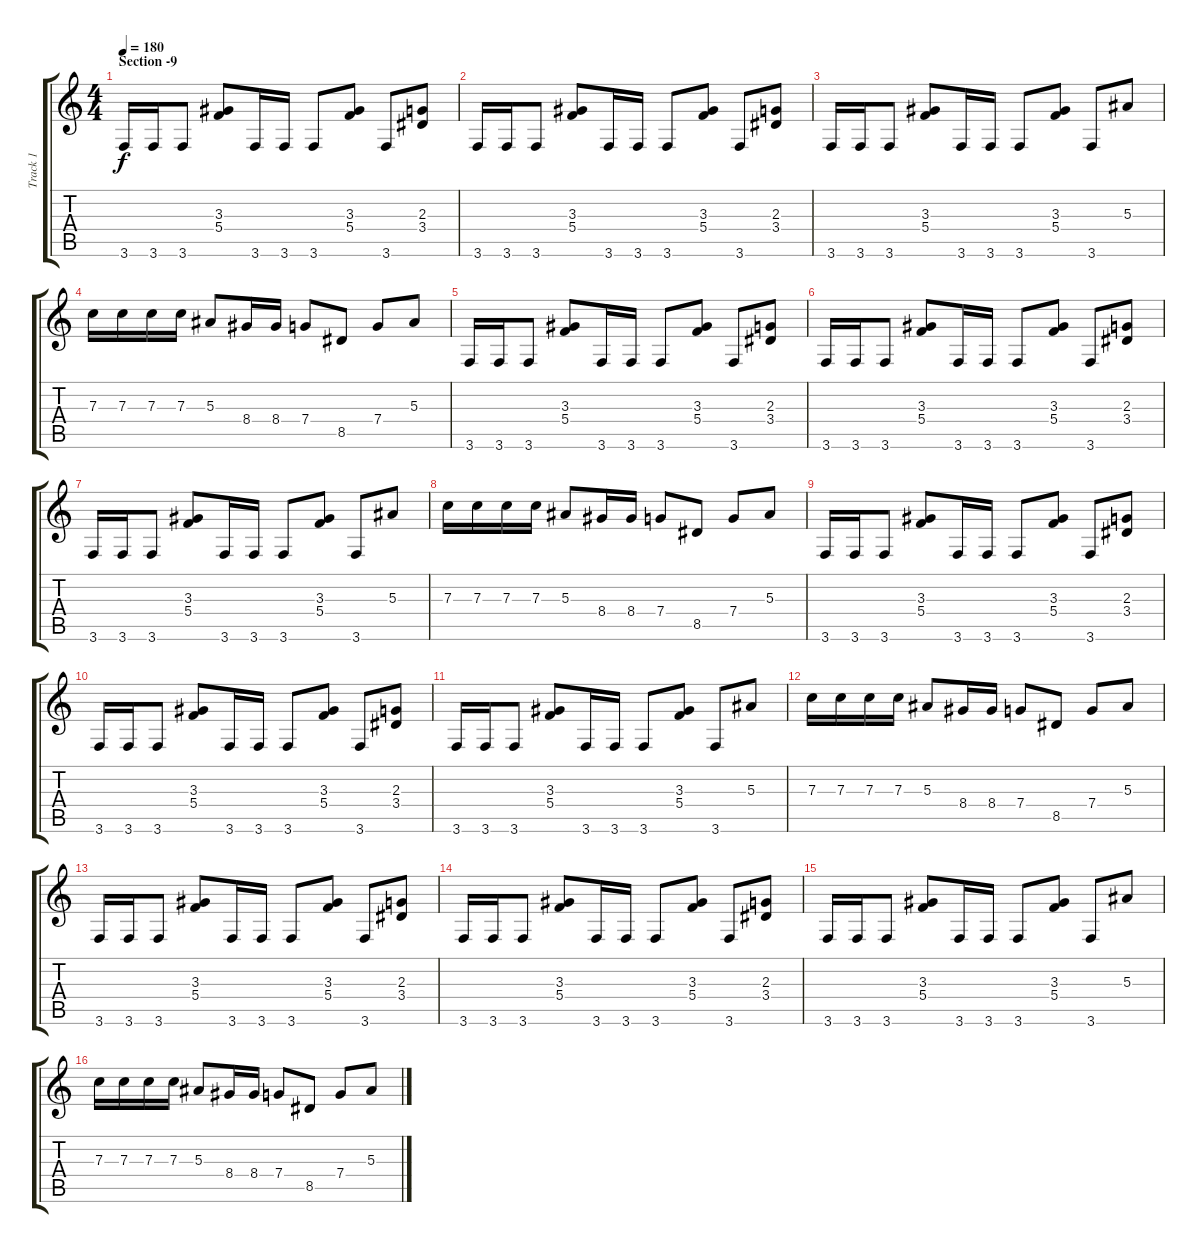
\track ("Track 1" "Track 1") {instrument distortionguitar}
\staff {score tabs}
\tuning (D4 A3 F3 C3 G2 D2) {hide}
\ts (4 4)
\section ("" "Section -9")
\tempo 180
\clef g2
\ks c
3.6.16{dy f} 3.6.16 3.6.8 (3.3 5.4).8 3.6.16 3.6.16 3.6.8 (3.3 5.4).8 3.6.8 (2.3 3.4).8 |
3.6.16 3.6.16 3.6.8 (3.3 5.4).8 3.6.16 3.6.16 3.6.8 (3.3 5.4).8 3.6.8 (2.3 3.4).8 |
3.6.16 3.6.16 3.6.8 (3.3 5.4).8 3.6.16 3.6.16 3.6.8 (3.3 5.4).8 3.6.8 5.3.8 |
7.3.16 7.3.16 7.3.16 7.3.16 5.3.8 8.4.16 8.4.16 7.4.8 8.5.8 7.4.8 5.3.8 |
3.6.16 3.6.16 3.6.8 (3.3 5.4).8 3.6.16 3.6.16 3.6.8 (3.3 5.4).8 3.6.8 (2.3 3.4).8 |
3.6.16 3.6.16 3.6.8 (3.3 5.4).8 3.6.16 3.6.16 3.6.8 (3.3 5.4).8 3.6.8 (2.3 3.4).8 |
3.6.16 3.6.16 3.6.8 (3.3 5.4).8 3.6.16 3.6.16 3.6.8 (3.3 5.4).8 3.6.8 5.3.8 |
7.3.16 7.3.16 7.3.16 7.3.16 5.3.8 8.4.16 8.4.16 7.4.8 8.5.8 7.4.8 5.3.8 |
3.6.16 3.6.16 3.6.8 (3.3 5.4).8 3.6.16 3.6.16 3.6.8 (3.3 5.4).8 3.6.8 (2.3 3.4).8 |
3.6.16 3.6.16 3.6.8 (3.3 5.4).8 3.6.16 3.6.16 3.6.8 (3.3 5.4).8 3.6.8 (2.3 3.4).8 |
3.6.16 3.6.16 3.6.8 (3.3 5.4).8 3.6.16 3.6.16 3.6.8 (3.3 5.4).8 3.6.8 5.3.8 |
7.3.16 7.3.16 7.3.16 7.3.16 5.3.8 8.4.16 8.4.16 7.4.8 8.5.8 7.4.8 5.3.8 |
3.6.16 3.6.16 3.6.8 (3.3 5.4).8 3.6.16 3.6.16 3.6.8 (3.3 5.4).8 3.6.8 (2.3 3.4).8 |
3.6.16 3.6.16 3.6.8 (3.3 5.4).8 3.6.16 3.6.16 3.6.8 (3.3 5.4).8 3.6.8 (2.3 3.4).8 |
3.6.16 3.6.16 3.6.8 (3.3 5.4).8 3.6.16 3.6.16 3.6.8 (3.3 5.4).8 3.6.8 5.3.8 |
7.3.16 7.3.16 7.3.16 7.3.16 5.3.8 8.4.16 8.4.16 7.4.8 8.5.8 7.4.8 5.3.8
